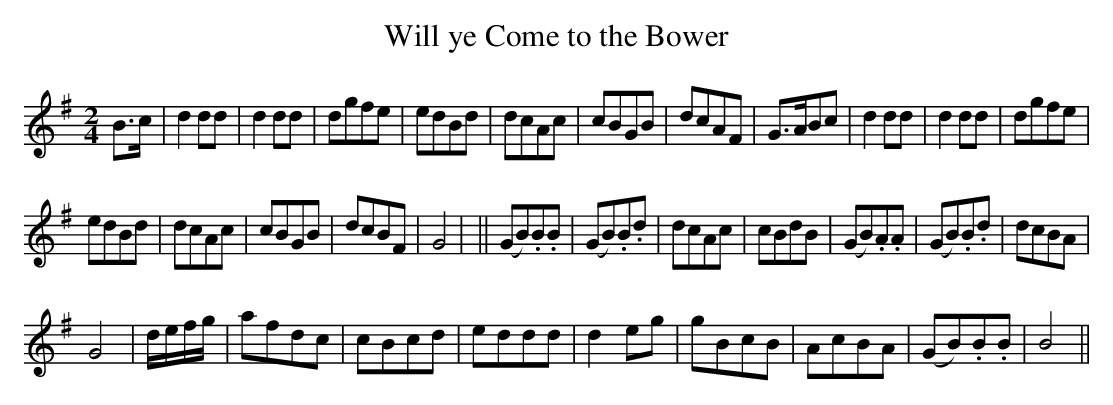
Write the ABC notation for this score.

X:1.2
T: Will ye Come to the Bower
M:2/4
L:1/8
K:G
B>c |d2dd | d2dd | dgfe | edBd | dcAc | cBGB | dcAF | G>ABc | d2dd | d2dd | dgfe |
edBd | dcAc | cBGB | dcBF | G4 | ||(GB).B.B | (GB).B.d | dcAc | cBdB | (GB).A.A | (GB).B.d | dcBA |
G4 | d/e/f/g/ |  afdc | cBcd | eddd | d2 eg | gBcB | AcBA | (GB).B.B | B4 ||
